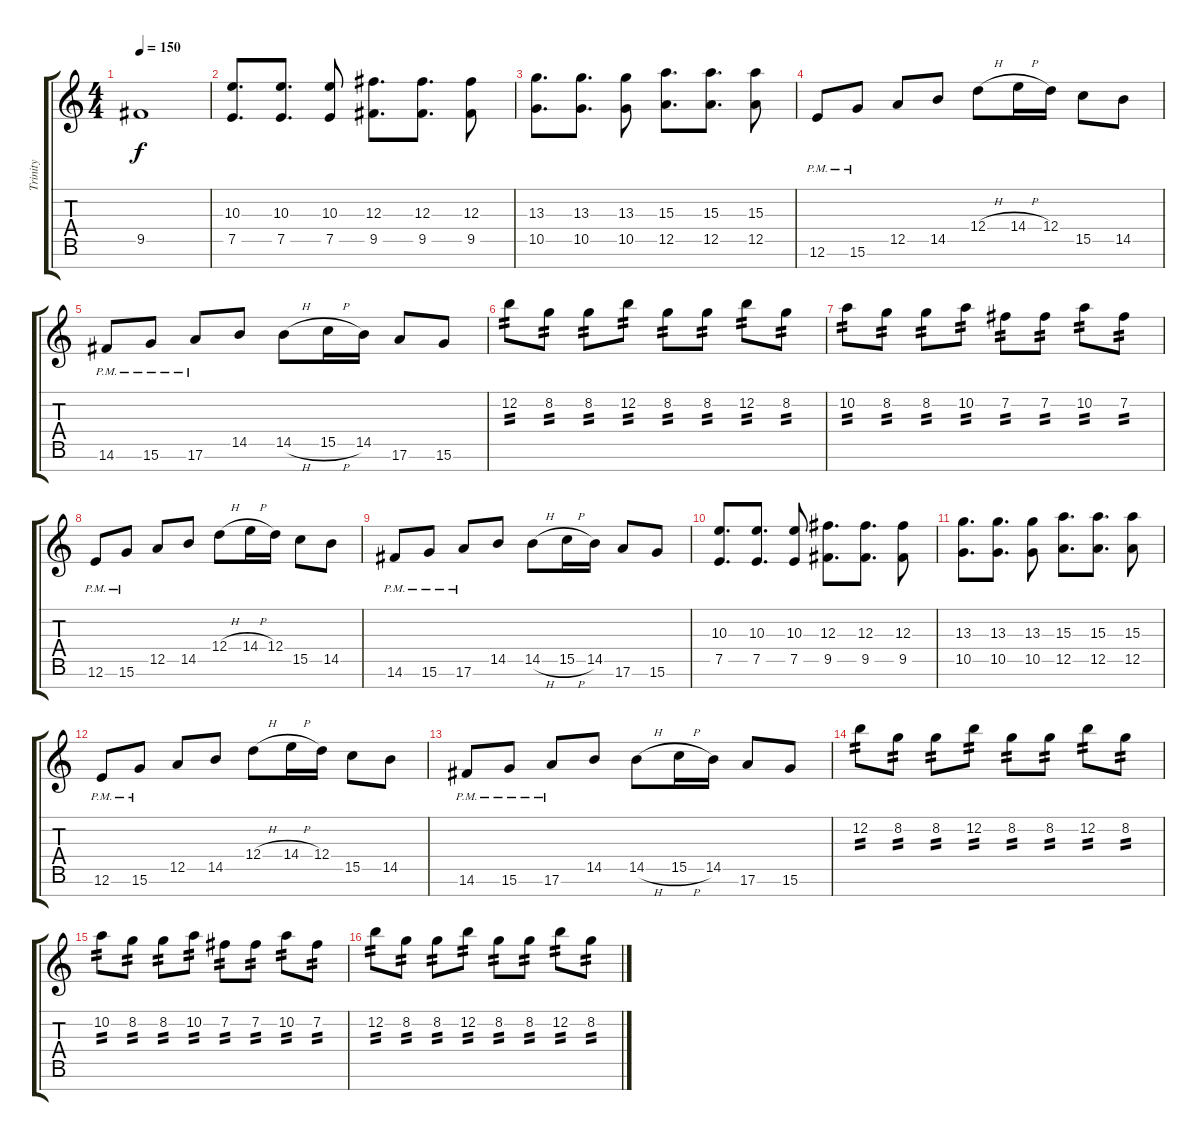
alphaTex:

\track ("Trinity" "Trinity") {instrument overdrivenguitar}
\staff {score tabs}
\tuning (E4 B3 Gb3 D3 A2 E2 B1) {hide}
\ts (4 4)
\tempo 150
\clef g2
\ks c
9.5{t}.1{dy f} |
(10.3 7.5).8{d} (10.3 7.5).8{d} (10.3 7.5).8 (12.3 9.5).8{d} (12.3 9.5).8{d} (12.3 9.5).8 |
(13.3 10.5).8{d} (13.3 10.5).8{d} (13.3 10.5).8 (15.3 12.5).8{d} (15.3 12.5).8{d} (15.3 12.5).8 |
12.6{pm}.8 15.6{pm}.8 12.5.8 14.5.8 12.4{h}.8 14.4{h}.16 12.4.16 15.5.8 14.5.8 |
14.6{pm}.8 15.6{pm}.8 17.6{pm}.8 14.5.8 14.5{h}.8 15.5{h}.16 14.5.16 17.6.8 15.6.8 |
12.2.8{tp 2} 8.2.8{tp 2} 8.2.8{tp 2} 12.2.8{tp 2} 8.2.8{tp 2} 8.2.8{tp 2} 12.2.8{tp 2} 8.2.8{tp 2} |
10.2.8{tp 2} 8.2.8{tp 2} 8.2.8{tp 2} 10.2.8{tp 2} 7.2.8{tp 2} 7.2.8{tp 2} 10.2.8{tp 2} 7.2.8{tp 2} |
12.6{pm}.8 15.6{pm}.8 12.5.8 14.5.8 12.4{h}.8 14.4{h}.16 12.4.16 15.5.8 14.5.8 |
14.6{pm}.8 15.6{pm}.8 17.6{pm}.8 14.5.8 14.5{h}.8 15.5{h}.16 14.5.16 17.6.8 15.6.8 |
(10.3 7.5).8{d} (10.3 7.5).8{d} (10.3 7.5).8 (12.3 9.5).8{d} (12.3 9.5).8{d} (12.3 9.5).8 |
(13.3 10.5).8{d} (13.3 10.5).8{d} (13.3 10.5).8 (15.3 12.5).8{d} (15.3 12.5).8{d} (15.3 12.5).8 |
12.6{pm}.8 15.6{pm}.8 12.5.8 14.5.8 12.4{h}.8 14.4{h}.16 12.4.16 15.5.8 14.5.8 |
14.6{pm}.8 15.6{pm}.8 17.6{pm}.8 14.5.8 14.5{h}.8 15.5{h}.16 14.5.16 17.6.8 15.6.8 |
12.2.8{tp 2} 8.2.8{tp 2} 8.2.8{tp 2} 12.2.8{tp 2} 8.2.8{tp 2} 8.2.8{tp 2} 12.2.8{tp 2} 8.2.8{tp 2} |
10.2.8{tp 2} 8.2.8{tp 2} 8.2.8{tp 2} 10.2.8{tp 2} 7.2.8{tp 2} 7.2.8{tp 2} 10.2.8{tp 2} 7.2.8{tp 2} |
12.2.8{tp 2} 8.2.8{tp 2} 8.2.8{tp 2} 12.2.8{tp 2} 8.2.8{tp 2} 8.2.8{tp 2} 12.2.8{tp 2} 8.2.8{tp 2}
